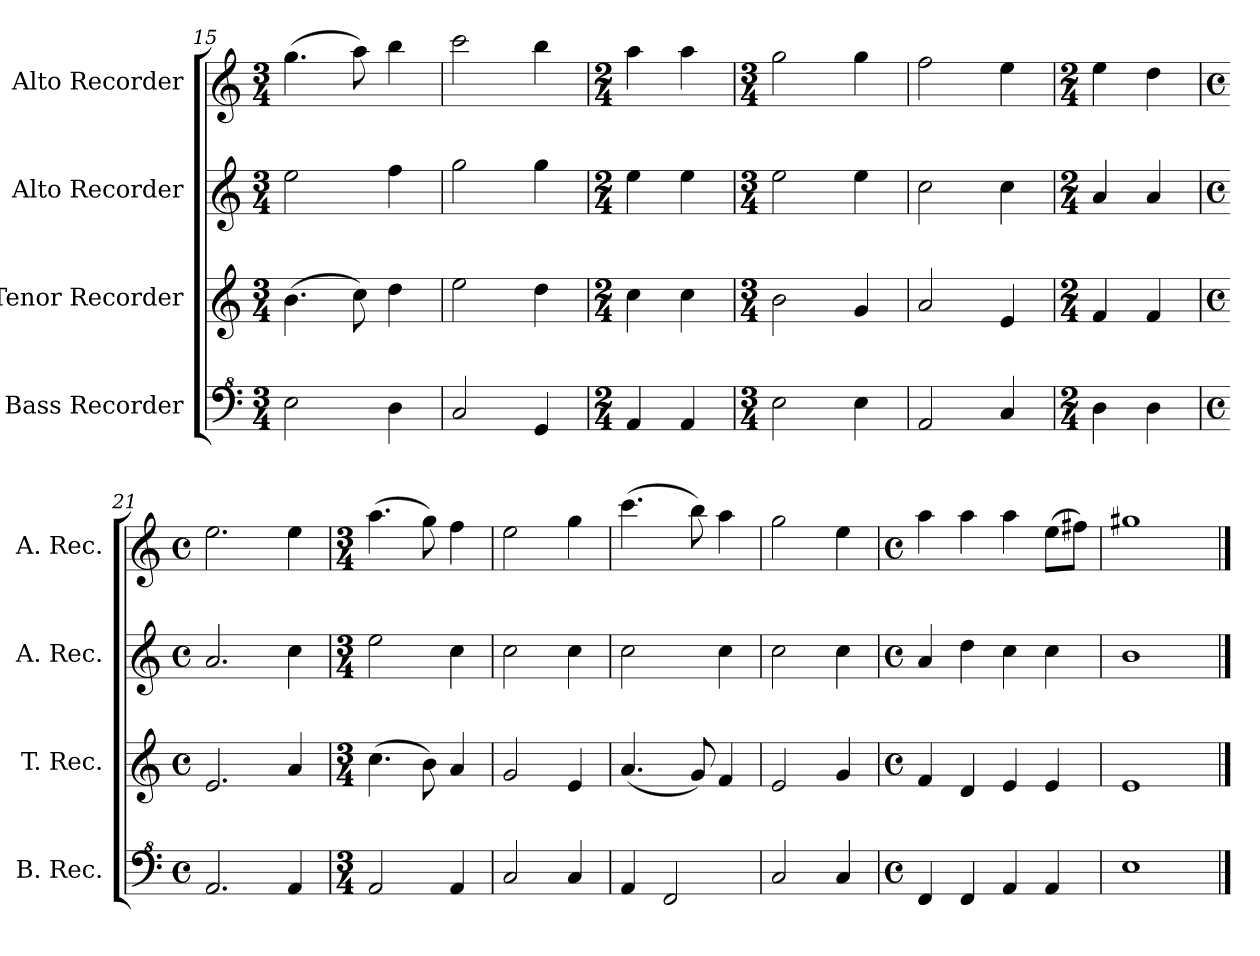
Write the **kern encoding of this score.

**kern	**kern	**kern	**kern
*part4	*part3	*part2	*part1
*staff4	*staff3	*staff2	*staff1
*I"Bass Recorder	*I"Tenor Recorder	*I"Alto Recorder	*I"Alto Recorder
*I'B. Rec.	*I'T. Rec.	*I'A. Rec.	*I'A. Rec.
*clefF^4	*clefG2	*clefG2	*clefG2
*k[]	*k[]	*k[]	*k[]
*M3/4	*M3/4	*M3/4	*M3/4
=15	=15	=15	=15
2e\	(4.b\	2ee\	(4.gg\
.	8cc\)	.	8aa\)
4d\	4dd\	4ff\	4bb\
=16	=16	=16	=16
2c/	2ee\	2gg\	2ccc\
4G/	4dd\	4gg\	4bb\
=17	=17	=17	=17
*M2/4	*M2/4	*M2/4	*M2/4
4A/	4cc\	4ee\	4aa\
4A/	4cc\	4ee\	4aa\
=18	=18	=18	=18
*M3/4	*M3/4	*M3/4	*M3/4
2e\	2b\	2ee\	2gg\
4e\	4g/	4ee\	4gg\
!!LO:LB:g=z
=19	=19	=19	=19
2A/	2a/	2cc\	2ff\
4c/	4e/	4cc\	4ee\
=20	=20	=20	=20
*M2/4	*M2/4	*M2/4	*M2/4
4d\	4f/	4a/	4ee\
4d\	4f/	4a/	4dd\
=21	=21	=21	=21
*M4/4	*M4/4	*M4/4	*M4/4
*met(c)	*met(c)	*met(c)	*met(c)
2.A/	2.e/	2.a/	2.ee\
4A/	4a/	4cc\	4ee\
=22	=22	=22	=22
*M3/4	*M3/4	*M3/4	*M3/4
2A/	(4.cc\	2ee\	(4.aa\
.	8b\)	.	8gg\)
4A/	4a/	4cc\	4ff\
=23	=23	=23	=23
2c/	2g/	2cc\	2ee\
4c/	4e/	4cc\	4gg\
=24	=24	=24	=24
4A/	(4.a/	2cc\	(4.ccc\
2F/	.	.	.
.	8g/)	.	8bb\)
.	4f/	4cc\	4aa\
=25	=25	=25	=25
2c/	2e/	2cc\	2gg\
4c/	4g/	4cc\	4ee\
=26	=26	=26	=26
*M4/4	*M4/4	*M4/4	*M4/4
*met(c)	*met(c)	*met(c)	*met(c)
4F/	4f/	4a/	4aa\
4F/	4d/	4dd\	4aa\
4A/	4e/	4cc\	4aa\
4A/	4e/	4cc\	(8ee\L
.	.	.	8ff#X\J)
=27	=27	=27	=27
1e	1e	1b	1gg#X
==	==	==	==
*-	*-	*-	*-
